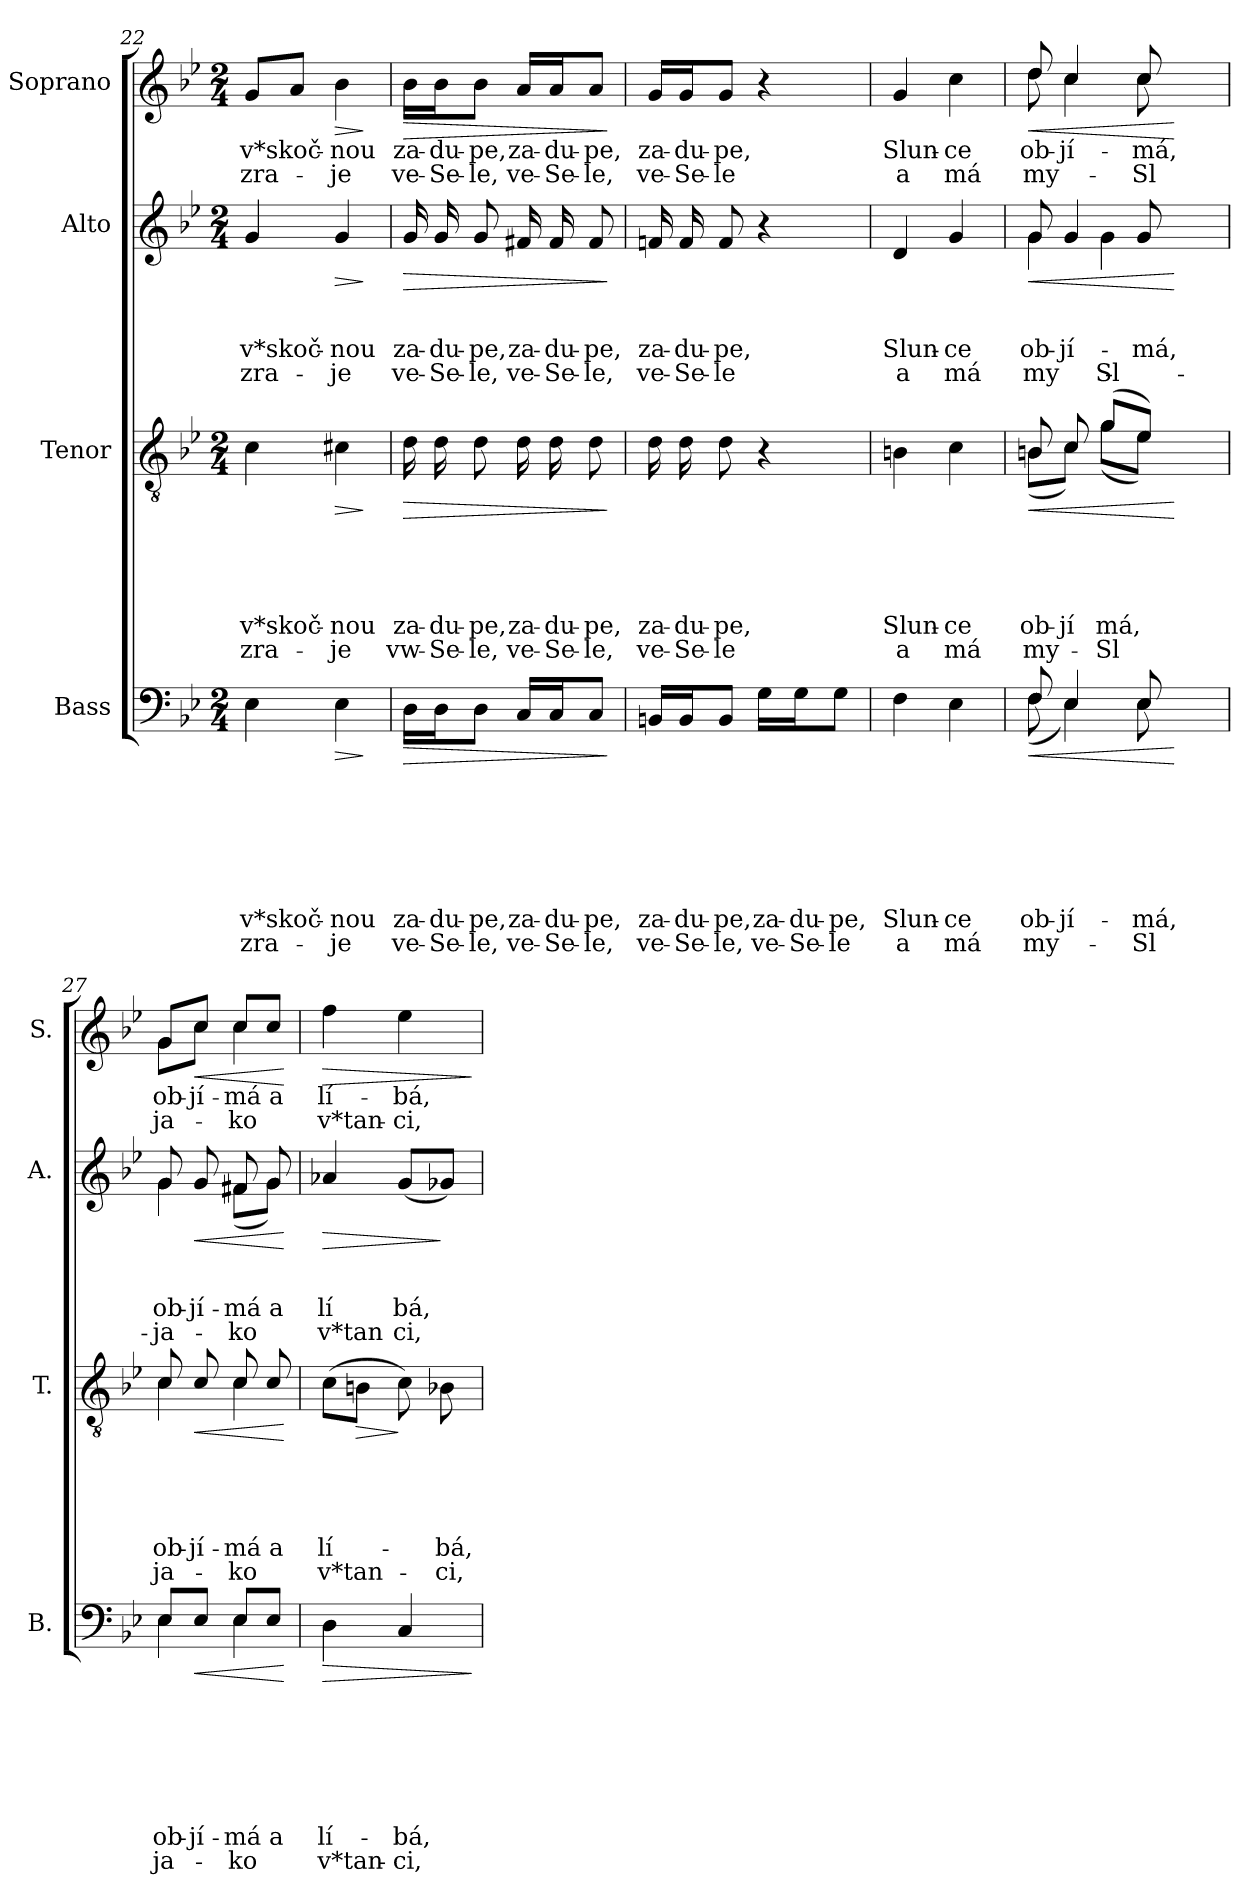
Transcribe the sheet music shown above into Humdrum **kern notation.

**kern	**text	**text	**text	**text	**text	**text	**text	**text	**dynam	**kern	**text	**text	**text	**text	**text	**text	**dynam	**kern	**text	**text	**text	**text	**dynam	**kern	**text	**text	**dynam
*part4	*part4	*part4	*part4	*part4	*part4	*part4	*part4	*part4	*part4	*part3	*part3	*part3	*part3	*part3	*part3	*part3	*part3	*part2	*part2	*part2	*part2	*part2	*part2	*part1	*part1	*part1	*part1
*staff4	*staff4	*staff4	*staff4	*staff4	*staff4	*staff4	*staff4	*staff4	*staff4	*staff3	*staff3	*staff3	*staff3	*staff3	*staff3	*staff3	*staff3	*staff2	*staff2	*staff2	*staff2	*staff2	*staff2	*staff1	*staff1	*staff1	*staff1
*I"Bass	*	*	*	*	*	*	*	*	*	*I"Tenor	*	*	*	*	*	*	*	*I"Alto	*	*	*	*	*	*I"Soprano	*	*	*
*I'B.	*	*	*	*	*	*	*	*	*	*I'T.	*	*	*	*	*	*	*	*I'A.	*	*	*	*	*	*I'S.	*	*	*
!!LO:PB:g=z
*clefF4	*	*	*	*	*	*	*	*	*	*clefGv2	*	*	*	*	*	*	*	*clefG2	*	*	*	*	*	*clefG2	*	*	*
*k[b-e-]	*	*	*	*	*	*	*	*	*	*k[b-e-]	*	*	*	*	*	*	*	*k[b-e-]	*	*	*	*	*	*k[b-e-]	*	*	*
*B-:	*	*	*	*	*	*	*	*	*	*B-:	*	*	*	*	*	*	*	*B-:	*	*	*	*	*	*B-:	*	*	*
*M2/4	*	*	*	*	*	*	*	*	*	*M2/4	*	*	*	*	*	*	*	*M2/4	*	*	*	*	*	*M2/4	*	*	*
=22	=22	=22	=22	=22	=22	=22	=22	=22	=22	=22	=22	=22	=22	=22	=22	=22	=22	=22	=22	=22	=22	=22	=22	=22	=22	=22	=22
!	!	!	!	!	!	!	!LO:LY:b	!LO:LY:b	!	!	!	!	!	!	!LO:LY:b	!LO:LY:b	!	!	!	!	!LO:LY:b	!LO:LY:b	!	!	!LO:LY:b	!LO:LY:b	!
4E-\	.	.	.	.	.	.	v*skoč-	zra-	.	4c\	.	.	.	.	v*skoč-	zra-	.	4g/	.	.	v*skoč-	zra-	.	8g/L	v*skoč-	zra-	.
.	.	.	.	.	.	.	.	.	.	.	.	.	.	.	.	.	.	.	.	.	.	.	.	8a/J	.	.	.
!	!	!	!	!	!	!	!LO:LY:b	!LO:LY:b	!LO:HP:b	!	!	!	!	!	!LO:LY:b	!LO:LY:b	!LO:HP:b	!	!	!	!LO:LY:b	!LO:LY:b	!LO:HP:b	!	!LO:LY:b	!LO:LY:b	!LO:HP:b
4E-\	.	.	.	.	.	.	-nou	-je	>	4c#X\	.	.	.	.	-nou	-je	>	4g/	.	.	-nou	-je	>	4b-\	-nou	-je	>
.	.	.	.	.	.	.	.	.	]	.	.	.	.	.	.	.	]	.	.	.	.	.	]	.	.	.	]
=23	=23	=23	=23	=23	=23	=23	=23	=23	=23	=23	=23	=23	=23	=23	=23	=23	=23	=23	=23	=23	=23	=23	=23	=23	=23	=23	=23
!	!	!	!	!	!	!	!LO:LY:b	!LO:LY:b	!LO:HP:b	!	!	!	!	!	!LO:LY:b	!LO:LY:b	!LO:HP:b	!	!	!	!LO:LY:b	!LO:LY:b	!LO:HP:b	!	!LO:LY:b	!LO:LY:b	!LO:HP:b
16D\LL	.	.	.	.	.	.	za-	ve-	>	16d\	.	.	.	.	za-	vw-	>	16g/	.	.	za-	ve-	>	16b-\LL	za-	ve-	>
!	!	!	!	!	!	!	!LO:LY:b	!LO:LY:b	!	!	!	!	!	!	!LO:LY:b	!LO:LY:b	!	!	!	!	!LO:LY:b	!LO:LY:b	!	!	!LO:LY:b	!LO:LY:b	!
16D\J	.	.	.	.	.	.	-du-	-Se-	.	16d\	.	.	.	.	-du-	-Se-	.	16g/	.	.	-du-	-Se-	.	16b-\J	-du-	-Se-	.
!	!	!	!	!	!	!	!LO:LY:b	!LO:LY:b	!	!	!	!	!	!	!LO:LY:b	!LO:LY:b	!	!	!	!	!LO:LY:b	!LO:LY:b	!	!	!LO:LY:b	!LO:LY:b	!
8D\J	.	.	.	.	.	.	-pe,	-le,	.	8d\	.	.	.	.	-pe,	-le,	.	8g/	.	.	-pe,	-le,	.	8b-\J	-pe,	-le,	.
!	!	!	!	!	!	!	!LO:LY:b	!LO:LY:b	!	!	!	!	!	!	!LO:LY:b	!LO:LY:b	!	!	!	!	!LO:LY:b	!LO:LY:b	!	!	!LO:LY:b	!LO:LY:b	!
16C/LL	.	.	.	.	.	.	za-	ve-	.	16d\	.	.	.	.	za-	ve-	.	16f#X/	.	.	za-	ve-	.	16a/LL	za-	ve-	.
!	!	!	!	!	!	!	!LO:LY:b	!LO:LY:b	!	!	!	!	!	!	!LO:LY:b	!LO:LY:b	!	!	!	!	!LO:LY:b	!LO:LY:b	!	!	!LO:LY:b	!LO:LY:b	!
16C/J	.	.	.	.	.	.	-du-	-Se-	.	16d\	.	.	.	.	-du-	-Se-	.	16f#/	.	.	-du-	-Se-	.	16a/J	-du-	-Se-	.
!	!	!	!	!	!	!	!LO:LY:b	!LO:LY:b	!	!	!	!	!	!	!LO:LY:b	!LO:LY:b	!	!	!	!	!LO:LY:b	!LO:LY:b	!	!	!LO:LY:b	!LO:LY:b	!
8C/J	.	.	.	.	.	.	-pe,	-le,	.	8d\	.	.	.	.	-pe,	-le,	.	8f#/	.	.	-pe,	-le,	.	8a/J	-pe,	-le,	.
.	.	.	.	.	.	.	.	.	]	.	.	.	.	.	.	.	]	.	.	.	.	.	]	.	.	.	]
=24	=24	=24	=24	=24	=24	=24	=24	=24	=24	=24	=24	=24	=24	=24	=24	=24	=24	=24	=24	=24	=24	=24	=24	=24	=24	=24	=24
!	!	!	!	!	!	!	!LO:LY:b	!LO:LY:b	!	!	!	!	!	!	!LO:LY:b	!LO:LY:b	!	!	!	!	!LO:LY:b	!LO:LY:b	!	!	!LO:LY:b	!LO:LY:b	!
16BBn/LL	.	.	.	.	.	.	za-	ve-	.	16d\	.	.	.	.	za-	ve-	.	16fn/	.	.	za-	ve-	.	16g/LL	za-	ve-	.
!	!	!	!	!	!	!	!LO:LY:b	!LO:LY:b	!	!	!	!	!	!	!LO:LY:b	!LO:LY:b	!	!	!	!	!LO:LY:b	!LO:LY:b	!	!	!LO:LY:b	!LO:LY:b	!
16BB/J	.	.	.	.	.	.	-du-	-Se-	.	16d\	.	.	.	.	-du-	-Se-	.	16f/	.	.	-du-	-Se-	.	16g/J	-du-	-Se-	.
!	!	!	!	!	!	!	!LO:LY:b	!LO:LY:b	!	!	!	!	!	!	!LO:LY:b	!LO:LY:b	!	!	!	!	!LO:LY:b	!LO:LY:b	!	!	!LO:LY:b	!LO:LY:b	!
8BB/J	.	.	.	.	.	.	-pe,	-le,	.	8d\	.	.	.	.	-pe,	-le	.	8f/	.	.	-pe,	-le	.	8g/J	-pe,	-le	.
!	!	!	!	!	!	!	!LO:LY:b	!LO:LY:b	!	!	!	!	!	!	!	!	!	!	!	!	!	!	!	!	!	!	!
16G\LL	.	.	.	.	.	.	za-	ve-	.	4r	.	.	.	.	.	.	.	4r	.	.	.	.	.	4r	.	.	.
!	!	!	!	!	!	!	!LO:LY:b	!LO:LY:b	!	!	!	!	!	!	!	!	!	!	!	!	!	!	!	!	!	!	!
16G\J	.	.	.	.	.	.	-du-	-Se-	.	.	.	.	.	.	.	.	.	.	.	.	.	.	.	.	.	.	.
!	!	!	!	!	!	!	!LO:LY:b	!LO:LY:b	!	!	!	!	!	!	!	!	!	!	!	!	!	!	!	!	!	!	!
8G\J	.	.	.	.	.	.	-pe,	-le	.	.	.	.	.	.	.	.	.	.	.	.	.	.	.	.	.	.	.
=25	=25	=25	=25	=25	=25	=25	=25	=25	=25	=25	=25	=25	=25	=25	=25	=25	=25	=25	=25	=25	=25	=25	=25	=25	=25	=25	=25
!	!	!	!	!	!	!	!LO:LY:b	!LO:LY:b	!	!	!	!	!	!	!LO:LY:b	!LO:LY:b	!	!	!	!	!LO:LY:b	!LO:LY:b	!	!	!LO:LY:b	!LO:LY:b	!
4F\	.	.	.	.	.	.	Slun-	a	.	4Bn\	.	.	.	.	Slun-	a	.	4d/	.	.	Slun-	a	.	4g/	Slun-	a	.
!	!	!	!	!	!	!	!LO:LY:b	!LO:LY:b	!	!	!	!	!	!	!LO:LY:b	!LO:LY:b	!	!	!	!	!LO:LY:b	!LO:LY:b	!	!	!LO:LY:b	!LO:LY:b	!
4E-\	.	.	.	.	.	.	-ce	má	.	4c\	.	.	.	.	-ce	má	.	4g/	.	.	-ce	má	.	4cc\	-ce	má	.
=26	=26	=26	=26	=26	=26	=26	=26	=26	=26	=26	=26	=26	=26	=26	=26	=26	=26	=26	=26	=26	=26	=26	=26	=26	=26	=26	=26
!	!	!	!	!	!	!	!LO:LY:b	!LO:LY:b	!LO:HP:b	!	!	!	!	!	!LO:LY:b	!LO:LY:b	!LO:HP:b	!	!	!	!LO:LY:b	!LO:LY:b	!LO:HP:b	!	!LO:LY:b	!LO:LY:b	!LO:HP:b
*^	*	*	*	*	*	*	*	*	*	*^	*	*	*	*	*	*	*	*^	*	*	*	*	*	*^	*	*	*
8F/	(<8F\	.	.	.	.	.	.	ob-	my-	<	8Bn/	(<8B\L	.	.	.	.	ob-	my-	<	8g/	4g\	.	.	ob-	my-	<	8dd/	8dd\	ob-	my-	<
!	!	!	!	!	!	!	!	!LO:LY:b	!	!	!	!	!	!	!	!	!LO:LY:b	!	!	!	!	!	!	!LO:LY:b	!	!	!	!	!LO:LY:b	!	!
4E-/	4E-\)	.	.	.	.	.	.	-jí-	.	.	8c/	8c\J)	.	.	.	.	-jí	.	.	4g/	.	.	.	-jí-	.	.	4cc/	4cc\	-jí-	.	.
!	!	!	!	!	!	!	!	!	!	!	!	!	!	!	!	!	!LO:LY:b	!LO:LY:b	!	!	!	!	!	!	!LO:LY:b	!	!	!	!	!	!
.	.	.	.	.	.	.	.	.	.	.	(>8g/L	(<8g\L	.	.	.	.	má,	-Sl	.	.	4g\	.	.	.	-Sl	.	.	.	.	.	.
!	!	!	!	!	!	!	!	!LO:LY:b	!LO:LY:b	!	!	!	!	!	!	!	!	!	!	!	!	!	!	!LO:LY:b	!	!	!	!	!LO:LY:b	!LO:LY:b	!
8E-/	8E-\	.	.	.	.	.	.	-má,	-Sl	.	8e-/J)	8e-\J)	.	.	.	.	.	.	.	8g/	.	.	.	-má,	.	.	8cc>/	8cc\	-má,	-Sl	.
4ryy	4ryy	.	.	.	.	.	.	.	.	[	4ryy	4ryy	.	.	.	.	.	.	[	4ryy	4ryy	.	.	.	.	[	4ryy	4ryy	.	.	[
!!LO:LB:g=z	!!
=27	=27	=27	=27	=27	=27	=27	=27	=27	=27	=27	=27	=27	=27	=27	=27	=27	=27	=27	=27	=27	=27	=27	=27	=27	=27	=27	=27	=27	=27	=27	=27
!	!	!	!	!	!	!	!	!LO:LY:b	!LO:LY:b	!	!	!	!	!	!	!	!LO:LY:b	!LO:LY:b	!	!	!	!	!	!LO:LY:b	!LO:LY:b	!	!	!	!LO:LY:b	!LO:LY:b	!
8E-/L	4E-\	.	.	.	.	.	.	ob-	ja-	.	8c/	4c\	.	.	.	.	ob-	ja-	.	8g/	4g\	.	.	ob-	ja-	.	8g/L	8g\L	ob-	ja-	.
!	!	!	!	!	!	!	!	!LO:LY:b	!	!LO:HP:b	!	!	!	!	!	!	!LO:LY:b	!	!LO:HP:b	!	!	!	!	!LO:LY:b	!	!LO:HP:b	!	!	!LO:LY:b	!	!LO:HP:b
8E-/J	.	.	.	.	.	.	.	-jí-	.	<	8c/	.	.	.	.	.	-jí-	.	<	8g/	.	.	.	-jí-	.	<	8cc/J	8cc\J	-jí-	.	<
!	!	!	!	!	!	!	!	!LO:LY:b	!LO:LY:b	!	!	!	!	!	!	!	!LO:LY:b	!LO:LY:b	!	!	!	!	!	!LO:LY:b	!LO:LY:b	!	!	!	!LO:LY:b	!LO:LY:b	!
8E-/L	4E-\	.	.	.	.	.	.	-má	-ko	.	8c/	4c\	.	.	.	.	-má	-ko	.	8f#X/	(<8f#\L	.	.	-má	-ko	.	8cc/L	4cc\	-má	-ko	.
!	!	!	!	!	!	!	!	!LO:LY:b	!	!	!	!	!	!	!	!	!LO:LY:b	!	!	!	!	!	!	!LO:LY:b	!	!	!	!	!LO:LY:b	!	!
8E-/J	.	.	.	.	.	.	.	a	.	.	8c/	.	.	.	.	.	a	.	.	8g/	8g\J)	.	.	a	.	.	8cc/J	.	a	.	.
*v	*v	*	*	*	*	*	*	*	*	*	*	*	*	*	*	*	*	*	*	*v	*v	*	*	*	*	*	*v	*v	*	*	*
*	*	*	*	*	*	*	*	*	*	*v	*v	*	*	*	*	*	*	*	*	*	*	*	*	*	*	*	*	*
.	.	.	.	.	.	.	.	.	[	.	.	.	.	.	.	.	[	.	.	.	.	.	[	.	.	.	[
=28	=28	=28	=28	=28	=28	=28	=28	=28	=28	=28	=28	=28	=28	=28	=28	=28	=28	=28	=28	=28	=28	=28	=28	=28	=28	=28	=28
!	!	!	!	!	!	!	!	!	!	!	!	!	!	!	!	!	!	!	!	!	!	!	!	!LO:TX:a:t=molto rit.	!	!	!
!	!	!	!	!	!	!	!LO:LY:b	!LO:LY:b	!LO:HP:b	!	!	!	!	!	!LO:LY:b	!LO:LY:b	!	!	!	!	!LO:LY:b	!LO:LY:b	!LO:HP:b	!	!LO:LY:b	!LO:LY:b	!LO:HP:b
*	*	*	*	*	*	*	*	*	*	*^	*	*	*	*	*	*	*	*	*	*	*	*	*	*^	*	*	*
4D\	.	.	.	.	.	.	lí-	v*tan-	>	(>8c\L	4ryy	.	.	.	.	lí-	v*tan-	.	4a-X/	.	.	lí	v*tan	>	4ff\	8..ryy	lí-	v*tan-	>
!	!	!	!	!	!	!	!	!	!	!	!	!	!	!	!	!	!	!LO:HP:b	!	!	!	!	!	!	!	!	!	!	!
.	.	.	.	.	.	.	.	.	.	8Bn\J	.	.	.	.	.	.	.	>	.	.	.	.	.	.	.	.	.	.	.
.	.	.	.	.	.	.	.	.	.	.	.	.	.	.	.	.	.	.	.	.	.	.	.	.	.	4ryy	.	.	.
!	!	!	!	!	!	!	!LO:LY:b	!LO:LY:b	!	!	!	!	!	!	!	!	!	!	!	!	!	!LO:LY:b	!LO:LY:b	!	!	!	!LO:LY:b	!LO:LY:b	!
4C/	.	.	.	.	.	.	-bá,	-ci,	.	8c\)	16.ryy	.	.	.	.	.	.	]	(<8g/L	.	.	bá,	ci,	.	4ee-\	.	-bá,	-ci,	.
.	.	.	.	.	.	.	.	.	.	.	8ryy	.	.	.	.	.	.	.	.	.	.	.	.	.	.	.	.	.	.
!	!	!	!	!	!	!	!	!	!	!	!	!	!	!	!	!LO:LY:b	!LO:LY:b	!	!	!	!	!	!	!	!	!	!	!	!
.	.	.	.	.	.	.	.	.	.	8B-X\	.	.	.	.	.	-bá,	-ci,	.	8g-X/J)	.	.	.	.	]	.	.	.	.	.
.	.	.	.	.	.	.	.	.	.	.	32ryy	.	.	.	.	.	.	.	.	.	.	.	.	.	.	32ryy	.	.	.
.	.	.	.	.	.	.	.	.	]	.	.	.	.	.	.	.	.	.	.	.	.	.	.	.	.	.	.	.	]
*	*	*	*	*	*	*	*	*	*	*v	*v	*	*	*	*	*	*	*	*	*	*	*	*	*	*v	*v	*	*	*
=	=	=	=	=	=	=	=	=	=	=	=	=	=	=	=	=	=	=	=	=	=	=	=	=	=	=	=
*-	*-	*-	*-	*-	*-	*-	*-	*-	*-	*-	*-	*-	*-	*-	*-	*-	*-	*-	*-	*-	*-	*-	*-	*-	*-	*-	*-
